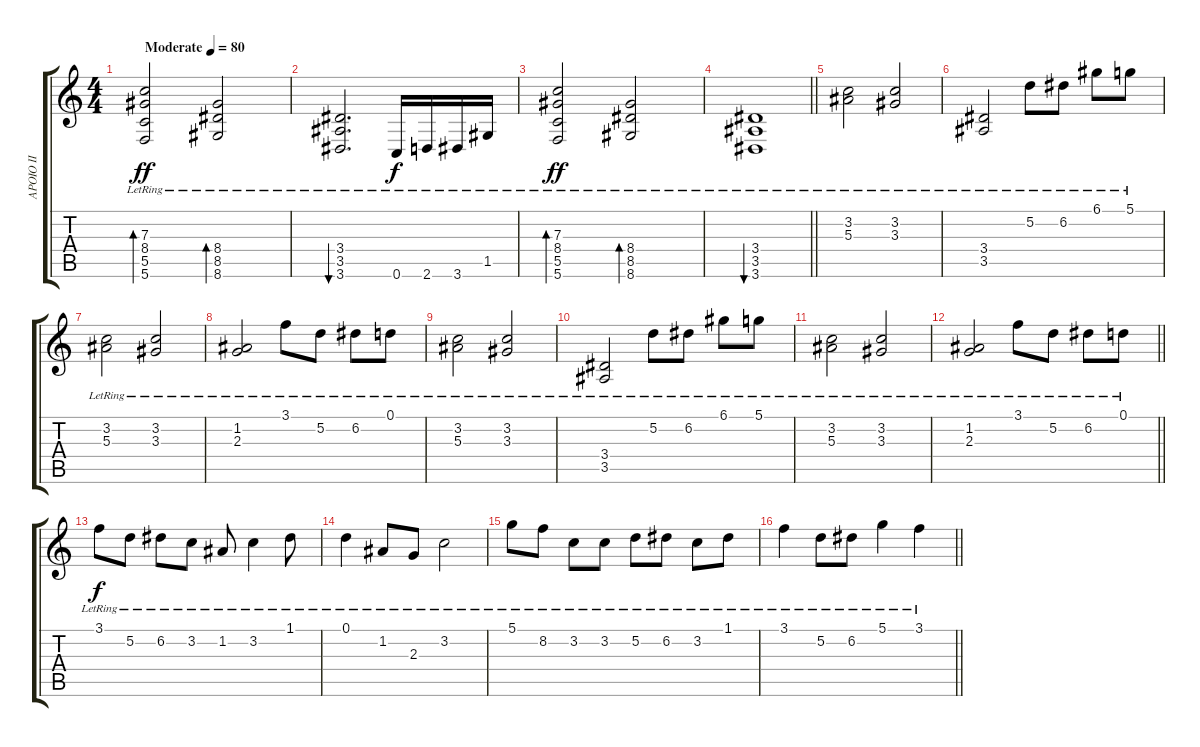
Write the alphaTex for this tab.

\track ("APOIO II" "APOIO II") {instrument electricguitarclean}
\staff {score tabs}
\tuning (D4 A3 F3 C3 G2 C2) {hide}
\ts (4 4)
\section ("" "")
\tempo (80 "Moderate")
\clef g2
\ks c
(7.3{lr} 8.4{lr} 5.5{lr} 5.6{lr}).2{bd 60 dy ff instrument electricguitarclean} (8.4{lr} 8.5{lr} 8.6{lr}).2{bd 60} |
(3.4{lr} 3.5{lr} 3.6{lr}).2{d bu 60} 0.6{lr}.16{dy f} 2.6{lr}.16 3.6{lr}.16 1.5{lr}.16 |
(7.3{lr} 8.4{lr} 5.5{lr} 5.6{lr}).2{bd 60 dy ff} (8.4{lr} 8.5{lr} 8.6{lr}).2{bd 60} |
\barLineRight lightlight
(3.4{lr} 3.5{lr} 3.6{lr}).1{bu 60} |
\section ("" "")
(3.2{lr} 5.3{lr}).2 (3.2{lr} 3.3{lr}).2 |
(3.4{lr} 3.5{lr}).2 5.2{lr}.8 6.2{lr}.8 6.1{lr}.8 5.1{lr}.8 |
(3.2{lr} 5.3{lr}).2 (3.2{lr} 3.3{lr}).2 |
(1.2{lr} 2.3{lr}).2 3.1{lr}.8 5.2{lr}.8 6.2{lr}.8 0.1{lr}.8 |
(3.2{lr} 5.3{lr}).2 (3.2{lr} 3.3{lr}).2 |
(3.4{lr} 3.5{lr}).2 5.2{lr}.8 6.2{lr}.8 6.1{lr}.8 5.1{lr}.8 |
(3.2{lr} 5.3{lr}).2 (3.2{lr} 3.3{lr}).2 |
\barLineRight lightlight
(1.2{lr} 2.3{lr}).2 3.1{lr}.8 5.2{lr}.8 6.2{lr}.8 0.1{lr}.8 |
\section ("" "")
3.1{lr}.8{dy f} 5.2{lr}.8 6.2{lr}.8 3.2{lr}.8 1.2{lr}.8 3.2{lr}.4 1.1{lr}.8 |
0.1{lr}.4 1.2{lr}.8 2.3{lr}.8 3.2{lr}.2 |
5.1{lr}.8 8.2{lr}.8 3.2{lr}.8 3.2{lr}.8 5.2{lr}.8 6.2{lr}.8 3.2{lr}.8 1.1{lr}.8 |
\barLineRight lightlight
3.1{lr}.4 5.2{lr}.8 6.2{lr}.8 5.1{lr}.4 3.1{lr}.4
